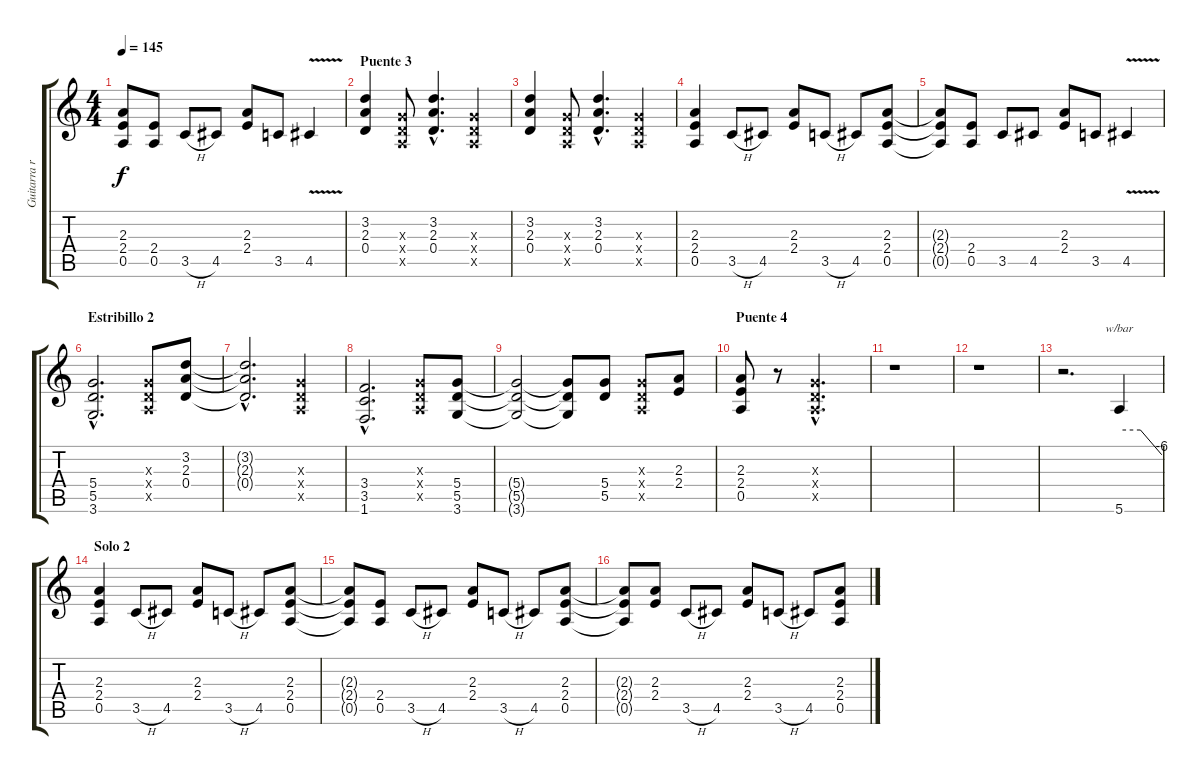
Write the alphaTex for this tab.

\track ("Guitarra rítmica" "Guitarra r") {instrument distortionguitar}
\staff {score tabs}
\tuning (E4 B3 G3 D3 A2 E2) {hide}
\ts (4 4)
\tempo 145
\clef g2
\ks c
(2.3{t} 2.4{t} 0.5{t}).8{dy f} (2.4 0.5).8 3.5{h}.8 4.5.8 (2.3 2.4).8 3.5.8 4.5{v}.4 |
\section ("" "Puente 3")
(3.2 2.3 0.4).4 (0.3{x} 0.4{x} 0.5{x}).8 (3.2{hac} 2.3{hac} 0.4{hac}).4{d} (0.3{x} 0.4{x} 0.5{x}).4 |
(3.2 2.3 0.4).4 (0.3{x} 0.4{x} 0.5{x}).8 (3.2{hac} 2.3{hac} 0.4{hac}).4{d} (0.3{x} 0.4{x} 0.5{x}).4 |
(2.3 2.4 0.5).4 3.5{h}.8 4.5.8 (2.3 2.4).8 3.5{h}.8 4.5.8 (2.3 2.4 0.5).8 |
(2.3{t} 2.4{t} 0.5{t}).8 (2.4 0.5).8 3.5.8 4.5.8 (2.3 2.4).8 3.5.8 4.5{v}.4 |
\section ("" "Estribillo 2")
(5.4{hac} 5.5{hac} 3.6{hac}).2{d} (0.3{x} 0.4{x} 0.5{x}).8 (3.2 2.3 0.4).8 |
(3.2{hac t} 2.3{hac t} 0.4{hac t}).2{d} (0.3{x} 0.4{x} 0.5{x}).4 |
(3.4{hac} 3.5{hac} 1.6{hac}).2{d} (0.3{x} 0.4{x} 0.5{x}).8 (5.4 5.5 3.6).8 |
(5.4{t} 5.5{t} 3.6{t}).2 (5.4{t} 5.5{t} 3.6{t}).8 (5.4 5.5).8 (0.3{x} 0.4{x} 0.5{x}).8 (2.3 2.4).8 |
\section ("" "Puente 4")
(2.3 2.4 0.5).8 r.8 (0.3{hac x} 0.4{hac x} 0.5{hac x}).2{d} |
r.1 |
r.1 |
r.2{d} 5.6.4{tbe (custom default 0 0 30 0 60 -24)} |
\section ("" "Solo 2")
(2.3 2.4 0.5).4 3.5{h}.8 4.5.8 (2.3 2.4).8 3.5{h}.8 4.5.8 (2.3 2.4 0.5).8 |
(2.3{t} 2.4{t} 0.5{t}).8 (2.4 0.5).8 3.5{h}.8 4.5.8 (2.3 2.4).8 3.5{h}.8 4.5.8 (2.3 2.4 0.5).8 |
(2.3{t} 2.4{t} 0.5{t}).8 (2.3 2.4).8 3.5{h}.8 4.5.8 (2.3 2.4).8 3.5{h}.8 4.5.8 (2.3 2.4 0.5).8
